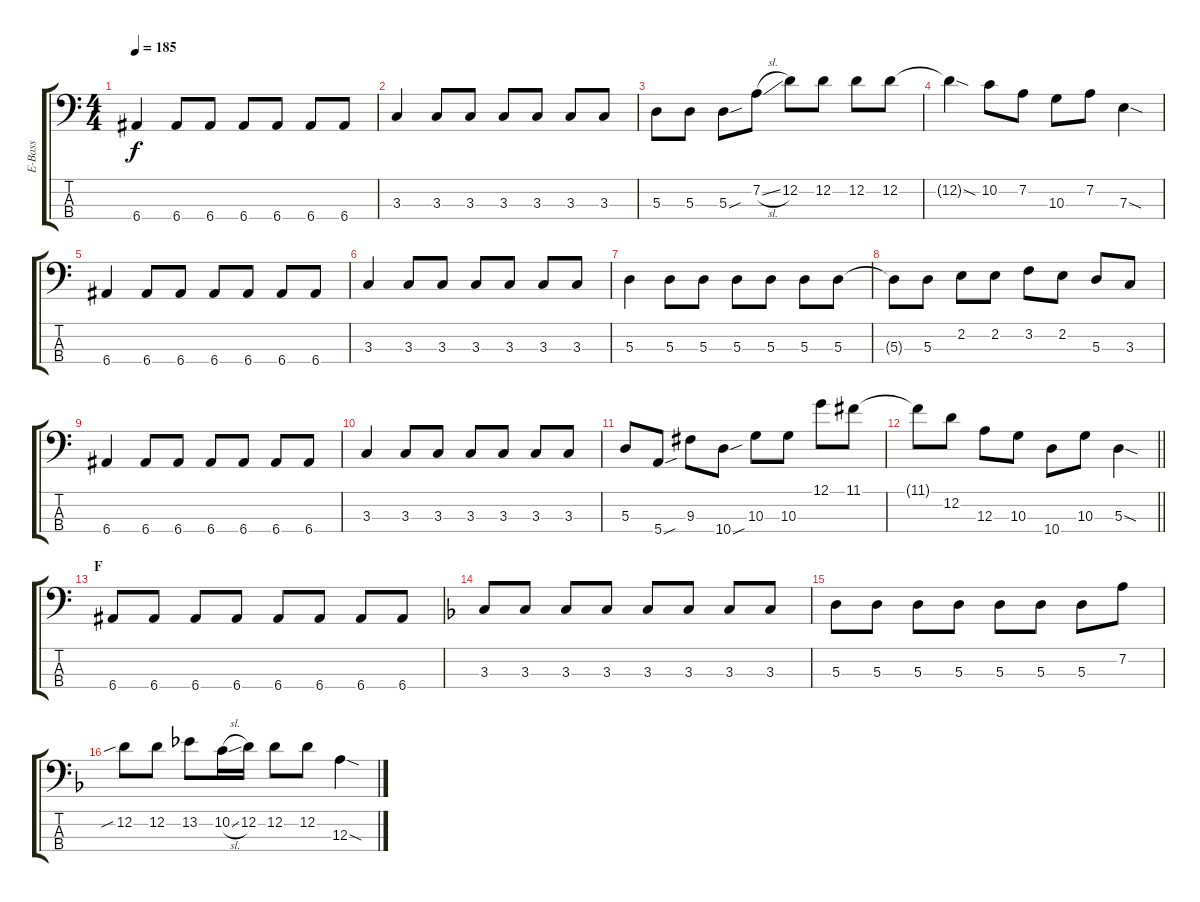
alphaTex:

\track ("E-Bass" "E-Bass") {instrument electricbassfinger}
\staff {score tabs}
\tuning (G2 D2 A1 E1) {hide}
\ts (4 4)
\tempo 185
\clef f4
\ks c
6.4.4{dy f} 6.4.8 6.4.8 6.4.8 6.4.8 6.4.8 6.4.8 |
3.3.4 3.3.8 3.3.8 3.3.8 3.3.8 3.3.8 3.3.8 |
5.3.8 5.3.8 5.3{sou}.8 7.2{sl}.8 12.2.8 12.2.8 12.2.8 12.2.8 |
12.2{sod t}.4 10.2.8 7.2.8 10.3.8 7.2.8 7.3{sod}.4 |
6.4.4 6.4.8 6.4.8 6.4.8 6.4.8 6.4.8 6.4.8 |
3.3.4 3.3.8 3.3.8 3.3.8 3.3.8 3.3.8 3.3.8 |
5.3.4 5.3.8 5.3.8 5.3.8 5.3.8 5.3.8 5.3.8 |
5.3{t}.8 5.3.8 2.2.8 2.2.8 3.2.8 2.2.8 5.3.8 3.3.8 |
6.4.4 6.4.8 6.4.8 6.4.8 6.4.8 6.4.8 6.4.8 |
3.3.4 3.3.8 3.3.8 3.3.8 3.3.8 3.3.8 3.3.8 |
5.3.8 5.4{sou}.8 9.3.8 10.4{sou}.8 10.3.8 10.3.8 12.1.8 11.1.8 |
\barLineRight lightlight
11.1{t}.8 12.2.8 12.3.8 10.3.8 10.4.8 10.3.8 5.3{sod}.4 |
\section ("" "F")
6.4.8 6.4.8 6.4.8 6.4.8 6.4.8 6.4.8 6.4.8 6.4.8 |
\ks f
3.3.8 3.3.8 3.3.8 3.3.8 3.3.8 3.3.8 3.3.8 3.3.8 |
5.3.8 5.3.8 5.3.8 5.3.8 5.3.8 5.3.8 5.3.8 7.2.8 |
12.2{sib}.8 12.2.8 13.2.8 10.2{sl}.16 12.2.16 12.2.8 12.2.8 12.3{sod}.4
